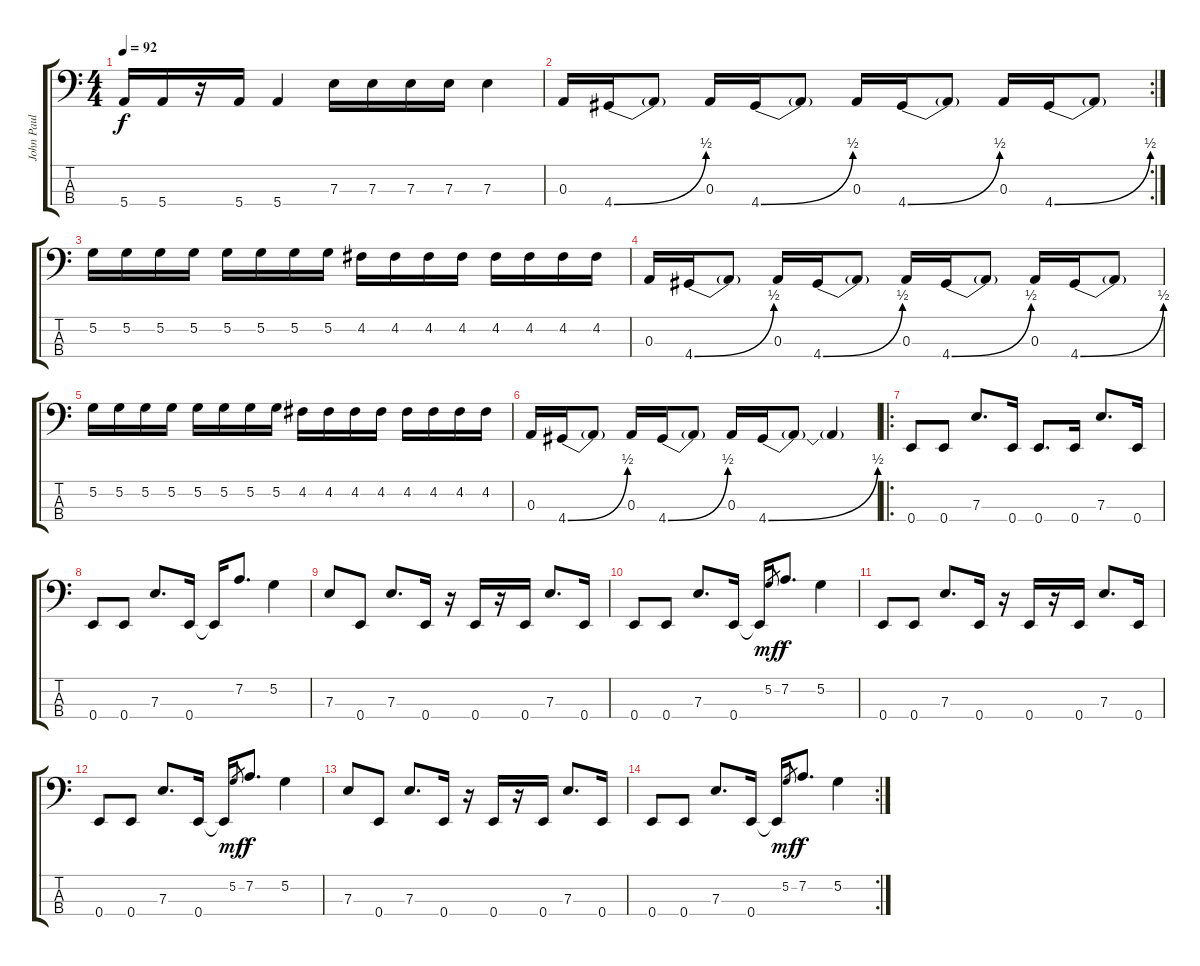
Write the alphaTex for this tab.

\track ("John Paul Joness (Bass)" "John Paul ") {instrument electricbasspick}
\staff {score tabs}
\tuning (G2 D2 A1 E1) {hide}
\ts (4 4)
\tempo 92
\clef f4
\ks c
5.4.16{dy f} 5.4.16 r.16 5.4.16 5.4.4 7.3.16 7.3.16 7.3.16 7.3.16 7.3.4 |
\rc 2
0.3.16 4.4{be (bend 0 0 60 2)}.16 4.4{t}.8 0.3.16 4.4{be (bend 0 0 60 2)}.16 4.4{t}.8 0.3.16 4.4{be (bend 0 0 60 2)}.16 4.4{t}.8 0.3.16 4.4{be (bend 0 0 60 2)}.16 4.4{t}.8 |
5.2.16{volume 14} 5.2.16 5.2.16 5.2.16 5.2.16 5.2.16 5.2.16 5.2.16 4.2.16 4.2.16 4.2.16 4.2.16 4.2.16 4.2.16 4.2.16 4.2.16 |
0.3.16 4.4{be (bend 0 0 60 2)}.16 4.4{t}.8 0.3.16 4.4{be (bend 0 0 60 2)}.16 4.4{t}.8 0.3.16 4.4{be (bend 0 0 60 2)}.16 4.4{t}.8 0.3.16 4.4{be (bend 0 0 60 2)}.16 4.4{t}.8 |
5.2.16 5.2.16 5.2.16 5.2.16 5.2.16 5.2.16 5.2.16 5.2.16 4.2.16 4.2.16 4.2.16 4.2.16 4.2.16 4.2.16 4.2.16 4.2.16 |
0.3.16 4.4{be (bend 0 0 60 2)}.16 4.4{t}.8 0.3.16 4.4{be (bend 0 0 60 2)}.16 4.4{t}.8 0.3.16 4.4{be (bend 0 0 60 2)}.16 4.4{t}.8 4.4{t}.4 |
\ro
0.4.8 0.4.8 7.3.8{d} 0.4.16 0.4.8{d} 0.4.16 7.3.8{d} 0.4.16 |
0.4.8 0.4.8 7.3.8{d} 0.4.16 0.4{t}.16 7.2.8{d} 5.2.4 |
7.3.8 0.4.8 7.3.8{d} 0.4.16 r.16 0.4.16 r.16 0.4.16 7.3.8{d} 0.4.16 |
0.4.8 0.4.8 7.3.8{d} 0.4.16 0.4{t}.16 5.2.8{gr dy mf} 7.2.8{d dy f} 5.2.4 |
0.4.8 0.4.8 7.3.8{d} 0.4.16 r.16 0.4.16 r.16 0.4.16 7.3.8{d} 0.4.16 |
0.4.8 0.4.8 7.3.8{d} 0.4.16 0.4{t}.16 5.2.8{gr dy mf} 7.2.8{d dy f} 5.2.4 |
7.3.8 0.4.8 7.3.8{d} 0.4.16 r.16 0.4.16 r.16 0.4.16 7.3.8{d} 0.4.16 |
\rc 2
0.4.8 0.4.8 7.3.8{d} 0.4.16 0.4{t}.16 5.2.8{gr dy mf} 7.2.8{d dy f} 5.2.4
